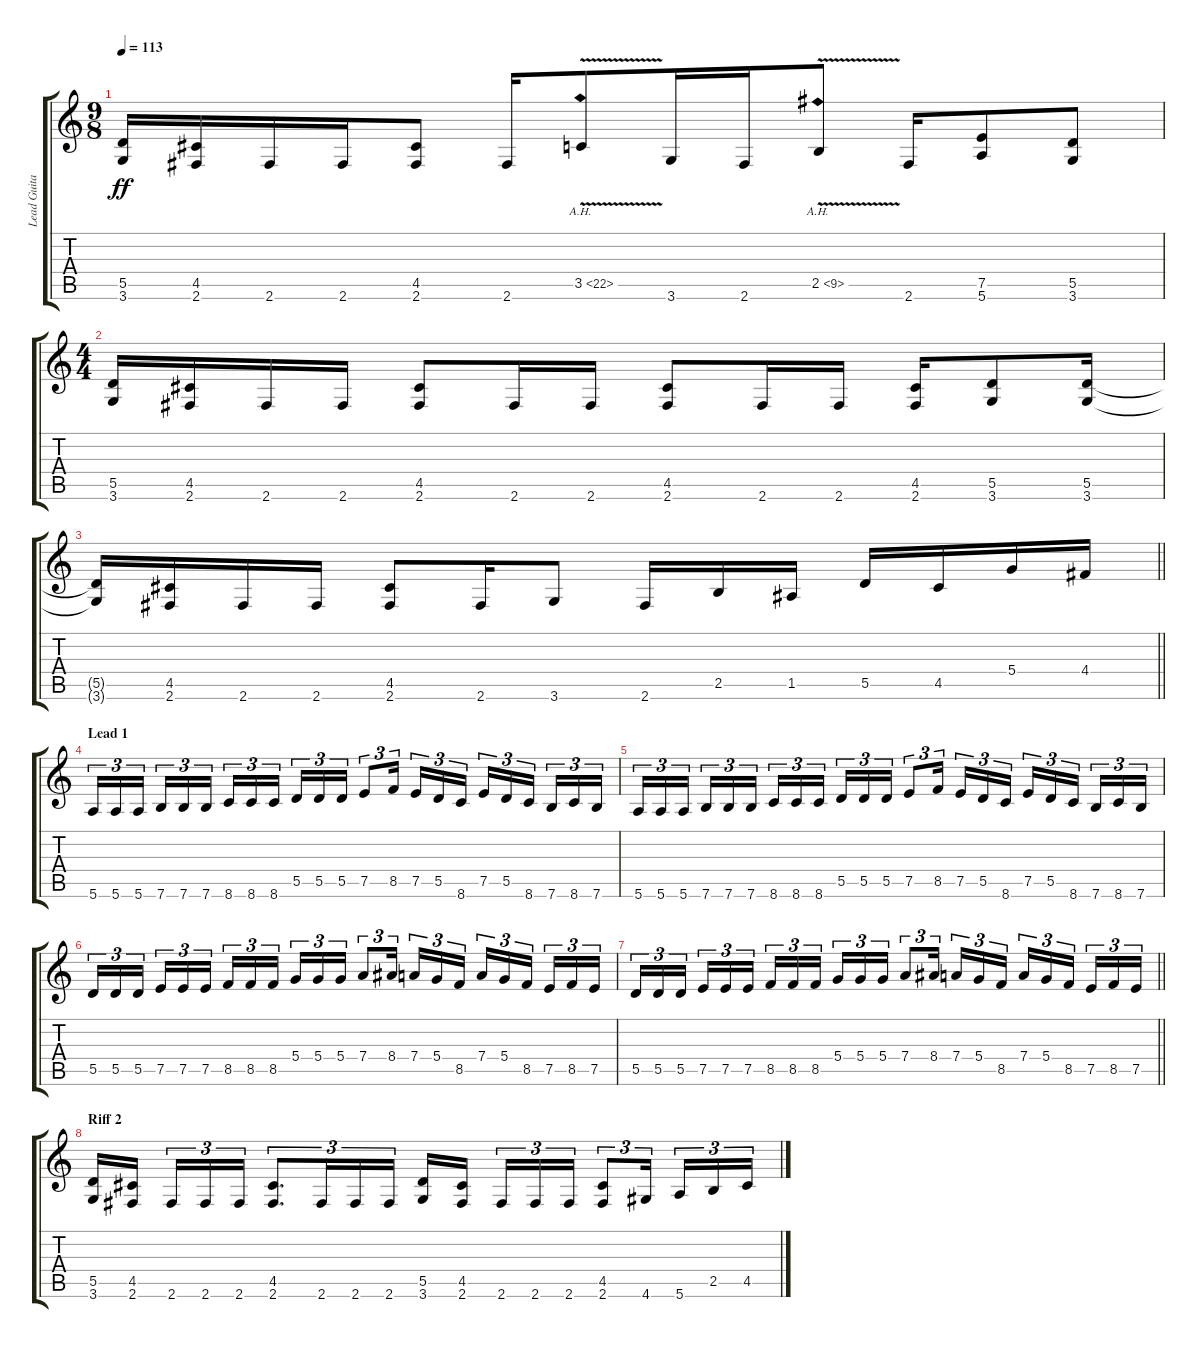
\track ("Lead Guitar" "Lead Guita") {instrument distortionguitar}
\staff {score tabs}
\tuning (E4 B3 G3 D3 A2 E2) {hide}
\ts (9 8)
\tempo 113
\clef g2
\ks c
(5.5{t} 3.6{t}).16{dy ff} (4.5 2.6).16 2.6.16 2.6.16 (4.5 2.6).8 2.6.16 3.5{ah 19 v}.8 3.6.16 2.6.16 2.5{ah 7 v}.8 2.6.16 (7.5 5.6).8 (5.5 3.6).8 |
\ts (4 4)
(5.5 3.6).16 (4.5 2.6).16 2.6.16 2.6.16 (4.5 2.6).8 2.6.16 2.6.16 (4.5 2.6).8 2.6.16 2.6.16 (4.5 2.6).16 (5.5 3.6).8 (5.5 3.6).16 |
\barLineRight lightlight
(5.5{t} 3.6{t}).16 (4.5 2.6).16 2.6.16 2.6.16 (4.5 2.6).8 2.6.16 3.6.8 2.6.16 2.5.16 1.5.16 5.5.16 4.5.16 5.4.16 4.4.16 |
\section ("" "Lead 1")
5.6.16{tu (3 2)} 5.6.16{tu (3 2)} 5.6.16{tu (3 2) beam splitsecondary} 7.6.16{tu (3 2)} 7.6.16{tu (3 2)} 7.6.16{tu (3 2)} 8.6.16{tu (3 2)} 8.6.16{tu (3 2)} 8.6.16{tu (3 2) beam splitsecondary} 5.5.16{tu (3 2)} 5.5.16{tu (3 2)} 5.5.16{tu (3 2)} 7.5.8{tu (3 2)} 8.5.16{tu (3 2) beam splitsecondary} 7.5.16{tu (3 2)} 5.5.16{tu (3 2)} 8.6.16{tu (3 2)} 7.5.16{tu (3 2)} 5.5.16{tu (3 2)} 8.6.16{tu (3 2) beam splitsecondary} 7.6.16{tu (3 2)} 8.6.16{tu (3 2)} 7.6.16{tu (3 2)} |
5.6.16{tu (3 2)} 5.6.16{tu (3 2)} 5.6.16{tu (3 2) beam splitsecondary} 7.6.16{tu (3 2)} 7.6.16{tu (3 2)} 7.6.16{tu (3 2)} 8.6.16{tu (3 2)} 8.6.16{tu (3 2)} 8.6.16{tu (3 2) beam splitsecondary} 5.5.16{tu (3 2)} 5.5.16{tu (3 2)} 5.5.16{tu (3 2)} 7.5.8{tu (3 2)} 8.5.16{tu (3 2) beam splitsecondary} 7.5.16{tu (3 2)} 5.5.16{tu (3 2)} 8.6.16{tu (3 2)} 7.5.16{tu (3 2)} 5.5.16{tu (3 2)} 8.6.16{tu (3 2) beam splitsecondary} 7.6.16{tu (3 2)} 8.6.16{tu (3 2)} 7.6.16{tu (3 2)} |
5.5.16{tu (3 2)} 5.5.16{tu (3 2)} 5.5.16{tu (3 2) beam splitsecondary} 7.5.16{tu (3 2)} 7.5.16{tu (3 2)} 7.5.16{tu (3 2)} 8.5.16{tu (3 2)} 8.5.16{tu (3 2)} 8.5.16{tu (3 2) beam splitsecondary} 5.4.16{tu (3 2)} 5.4.16{tu (3 2)} 5.4.16{tu (3 2)} 7.4.8{tu (3 2)} 8.4.16{tu (3 2) beam splitsecondary} 7.4.16{tu (3 2)} 5.4.16{tu (3 2)} 8.5.16{tu (3 2)} 7.4.16{tu (3 2)} 5.4.16{tu (3 2)} 8.5.16{tu (3 2) beam splitsecondary} 7.5.16{tu (3 2)} 8.5.16{tu (3 2)} 7.5.16{tu (3 2)} |
\barLineRight lightlight
5.5.16{tu (3 2)} 5.5.16{tu (3 2)} 5.5.16{tu (3 2) beam splitsecondary} 7.5.16{tu (3 2)} 7.5.16{tu (3 2)} 7.5.16{tu (3 2)} 8.5.16{tu (3 2)} 8.5.16{tu (3 2)} 8.5.16{tu (3 2) beam splitsecondary} 5.4.16{tu (3 2)} 5.4.16{tu (3 2)} 5.4.16{tu (3 2)} 7.4.8{tu (3 2)} 8.4.16{tu (3 2) beam splitsecondary} 7.4.16{tu (3 2)} 5.4.16{tu (3 2)} 8.5.16{tu (3 2)} 7.4.16{tu (3 2)} 5.4.16{tu (3 2)} 8.5.16{tu (3 2) beam splitsecondary} 7.5.16{tu (3 2)} 8.5.16{tu (3 2)} 7.5.16{tu (3 2)} |
\section ("" "Riff 2")
(5.5 3.6).16 (4.5 2.6).16{beam splitsecondary} 2.6.16{tu (3 2)} 2.6.16{tu (3 2)} 2.6.16{tu (3 2)} (4.5 2.6).8{d tu (3 2)} 2.6.16{tu (3 2)} 2.6.16{tu (3 2)} 2.6.16{tu (3 2)} (5.5 3.6).16 (4.5 2.6).16{beam splitsecondary} 2.6.16{tu (3 2)} 2.6.16{tu (3 2)} 2.6.16{tu (3 2)} (4.5 2.6).8{tu (3 2)} 4.6.16{tu (3 2) beam splitsecondary} 5.6.16{tu (3 2)} 2.5.16{tu (3 2)} 4.5.16{tu (3 2)}
